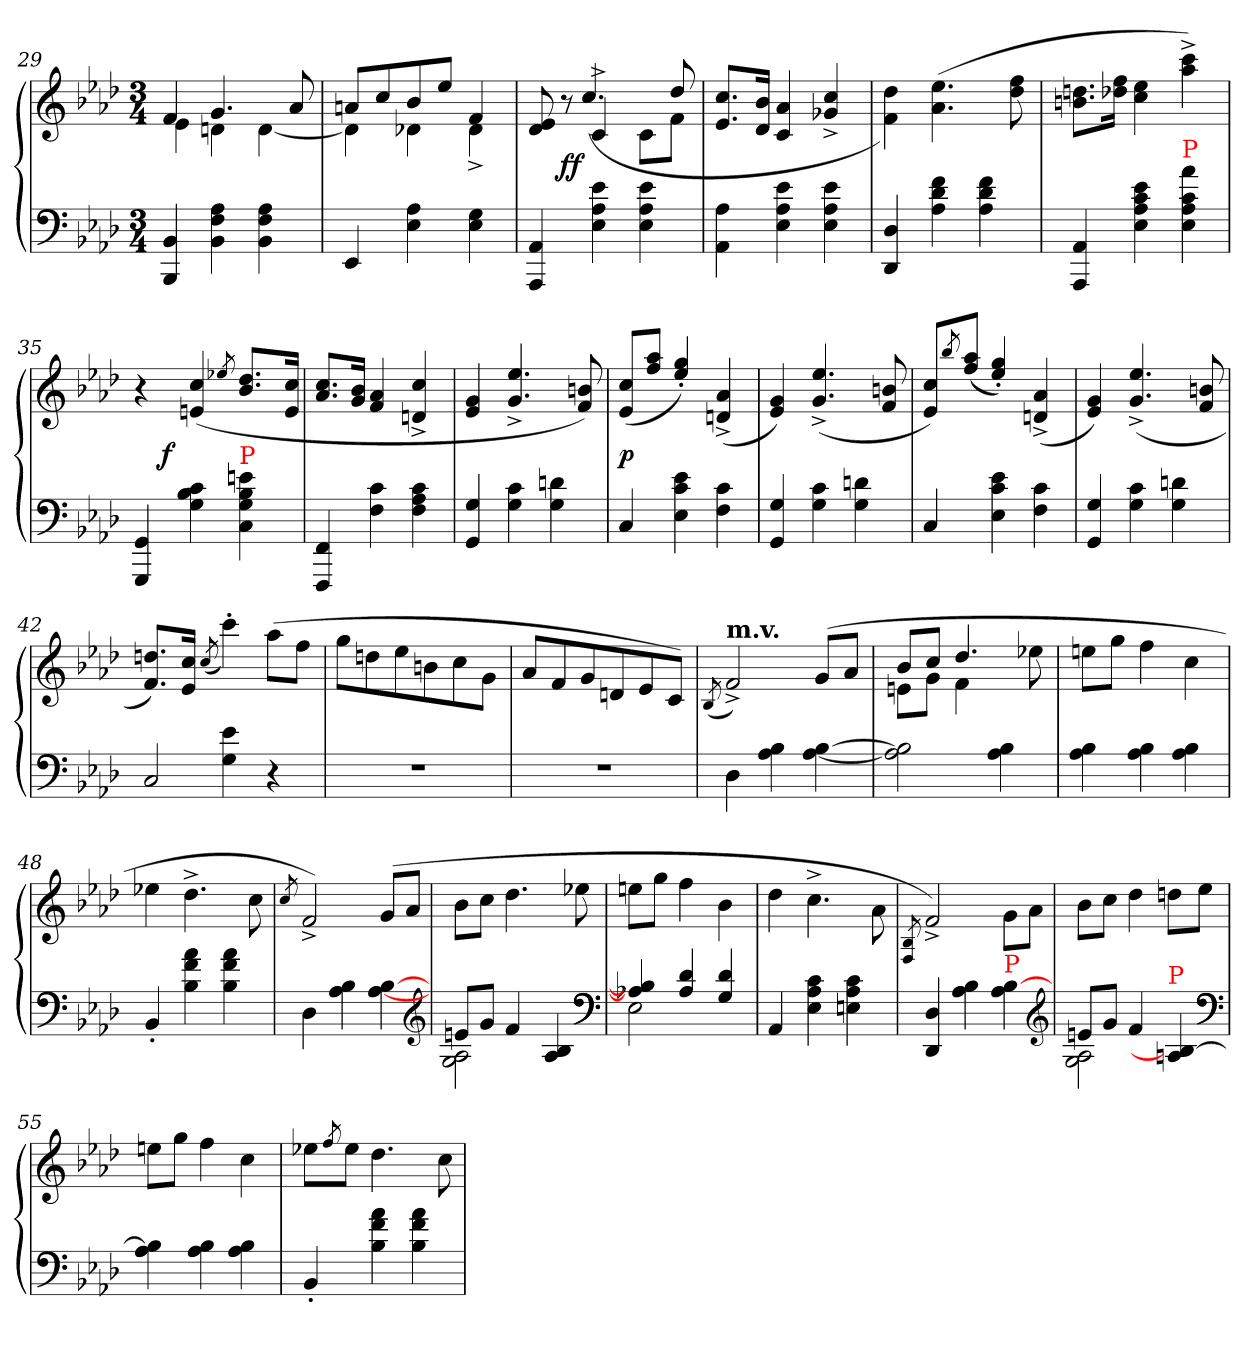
**kern	**kern	**dynam
*part1	*part1	*part1
*staff2	*staff1	*staff1/2
*clefF4	*clefG2	*
*k[b-e-a-d-]	*k[b-e-a-d-]	*
*A-:	*A-:	*
*M3/4	*M3/4	*
=29	=29	=29
*	*^	*
4BB- 4BBB-	4f	4e-	.
4A- 4F 4BB-	4.g	4dn	.
4A- 4F 4BB-	.	[4d	.
.	8a-	.	.
=30	=30	=30	=30
4EE-	8anL	4dn]	.
.	8cc	.	.
4A- 4E-	8b-	4d-X	.
.	8ee-J	.	.
4G 4E-	4f	4d-^	.
=31	=31	=31	=31
4AA- 4AAA-	8e- 8d-	4ryy	.
.	8r	.	ff
4e- 4A- 4E-	4c^<	(>4.cc/	.
4e- 4A- 4E-	8c\L	.	.
.	8fJ	8dd-/	.
*	*v	*v	*
=32	=32	=32
4A- 4AA-	8.cc 8.e-L	.
.	16b- 16d-Jk	.
4e- 4A- 4E-	4a- 4c	.
4e- 4A- 4E-	4cc^ 4g-X^	.
=33	=33	=33
4D- 4DD-	4dd-\ 4f\)	.
4f 4d- 4A-	(>4.ee- 4.a-	.
4f 4d- 4A-	.	.
.	8ff 8dd-	.
=34	=34	=34
4AA- 4AAA-	8.ddn 8.bnL	.
.	16ff 16dd-XJk	.
4e- 4c 4A- 4E-	4ee- 4cc	.
!LO:TX:a:color=red:t=P	!	!
4a- 4c 4A- 4E-	4ccc^< 4aa-^<)	.
=35	=35	=35
*	*^	*
4GG 4GGG	4r	8ryy	.
.	.	2ryy	f
4c 4B- 4G	(>4cc 4en	.	.
.	8qee-X/	.	.
!LO:TX:a:color=red:t=P	!	!	!
4en 4B- 4G 4C	8.dd- 8.b-L	.	.
.	.	8ryy	.
.	16cc 16eJk	.	.
*	*v	*v	*
=36	=36	=36
4FF 4FFF	8.cc 8.a-L	.
.	16b- 16gJk	.
4c 4F	4a- 4f	.
4c 4A- 4F	4cc^ 4dn^	.
=37	=37	=37
4G 4GG	4g 4e-	.
4c 4G	4.ee-^/ 4.g^/	.
4dn 4G	.	.
.	8bn 8f)	.
=38	=38	=38
4C	(>8cc/ 8e-/L	p
.	8aa-/ 8ff/J	.
4e- 4c 4E-	4gg'>/ 4ee-'>/)	.
4c 4F	(>4a-^ 4dn^	.
=39	=39	=39
4G 4GG	4g 4e-)	.
4c 4G	(>4.ee-^/ 4.g^/	.
4dn 4G	.	.
.	8bn 8f	.
=40	=40	=40
4C	8cc/ 8e-/L)	.
.	8qbb-/	.
.	(>8aa-/ 8ff/J	.
4e- 4c 4E-	4gg'>/ 4ee-'>/)	.
4c 4F	(>4a-^ 4dn^	.
=41	=41	=41
4G 4GG	4g 4e-)	.
4c 4G	(>4.ee-^/ 4.g^/	.
4dn 4G	.	.
.	8bn 8f	.
=42	=42	=42
*^	*	*
4ryy	2C/)	8.ddn 8.fL)	.
.	.	16cc 16e-Jk	.
.	.	(>8qcc/	.
(>4e-\ 4G\	.	4ccc')	.
4ryy	4r	(>8aa-L	.
.	.	8ffJ	.
*v	*v	*	*
=43	=43	=43
2.r	8ggL	.
.	8ddn	.
.	8ee-	.
.	8bn	.
.	8cc	.
.	8gJ	.
=44	=44	=44
2.r	8a-L	.
.	8f	.
.	8g	.
.	8dn	.
.	8e-	.
.	8cJ)	.
=45	=45	=45
.	(8qB-/	.
!	!LO:TX:a:B:t=m.v.	!
4D-	2f^>)	.
4B- 4A-	.	.
[4B- [4A-	(>8gL	.
.	8a-J	.
=46	=46	=46
*	*^	*
2B-] 2A-]	8b-L	8enL	.
.	8ccJ	8gJ	.
.	4.dd-	4f	.
4B- 4A-	.	4ryy	.
.	8ee-X	.	.
*	*v	*v	*
=47	=47	=47
4B- 4A-	8eenL	.
.	8ggJ	.
4B- 4A-	4ff	.
4B- 4A-	4cc	.
=48	=48	=48
4BB-'	4ee-X	.
4a- 4f 4B-	4.dd-^<	.
4a- 4f 4B-	.	.
.	8cc	.
=49	=49	=49
.	8qcc/	.
4D-	2f^)	.
4B- 4A-	.	.
[4B- [4A-	(>8gL	.
.	8a-J	.
*clefG2	*	*
=50	=50	=50
*^	*	*
8enL	2A- 2G	8b-L	.
8gJ	.	8ccJ	.
4f	.	4.dd-	.
4B- 4A-	4ryy	.	.
.	.	8ee-X	.
*clefF4	*	*	*
=51	=51	=51	=51
4B-] 4A-X]	2E-	8eenL	.
.	.	8ggJ	.
4d- 4A-	.	4ff	.
4d-/ 4G/	4ryy	4b-	.
*v	*v	*	*
=52	=52	=52
4AA-	4dd-	.
4c 4A- 4E-	4.cc^<	.
4c 4A- 4En	.	.
.	8a-\	.
=53	=53	=53
.	8qB-/ 8qF/	.
4D- 4DD-	2f^>)	.
4B- 4A-	.	.
!LO:TX:a:color=red:t=P	!	!
[4B- 4A-	8g\L	.
.	8a-\J	.
*clefG2	*	*
=54	=54	=54
*^	*	*
8enL	2A- 2G	8b-L	.
8gJ	.	8ccJ	.
4f	.	4dd-	.
!LO:TX:a:color=red:t=P	!	!	!
4B-_ 4A	4ryy	8ddnL	.
.	.	8ee-J	.
*v	*v	*	*
*clefF4	*	*
=55	=55	=55
4B-] 4A-	8eenL	.
.	8ggJ	.
4B- 4A-	4ff	.
4B- 4A-	4cc	.
=56	=56	=56
4BB-'	8ee-XL	.
.	8qff/	.
.	8ee-J	.
4a- 4f 4B-	4.dd-	.
4a- 4f 4B-	.	.
.	8cc	.
=	=	=
*-	*-	*-
